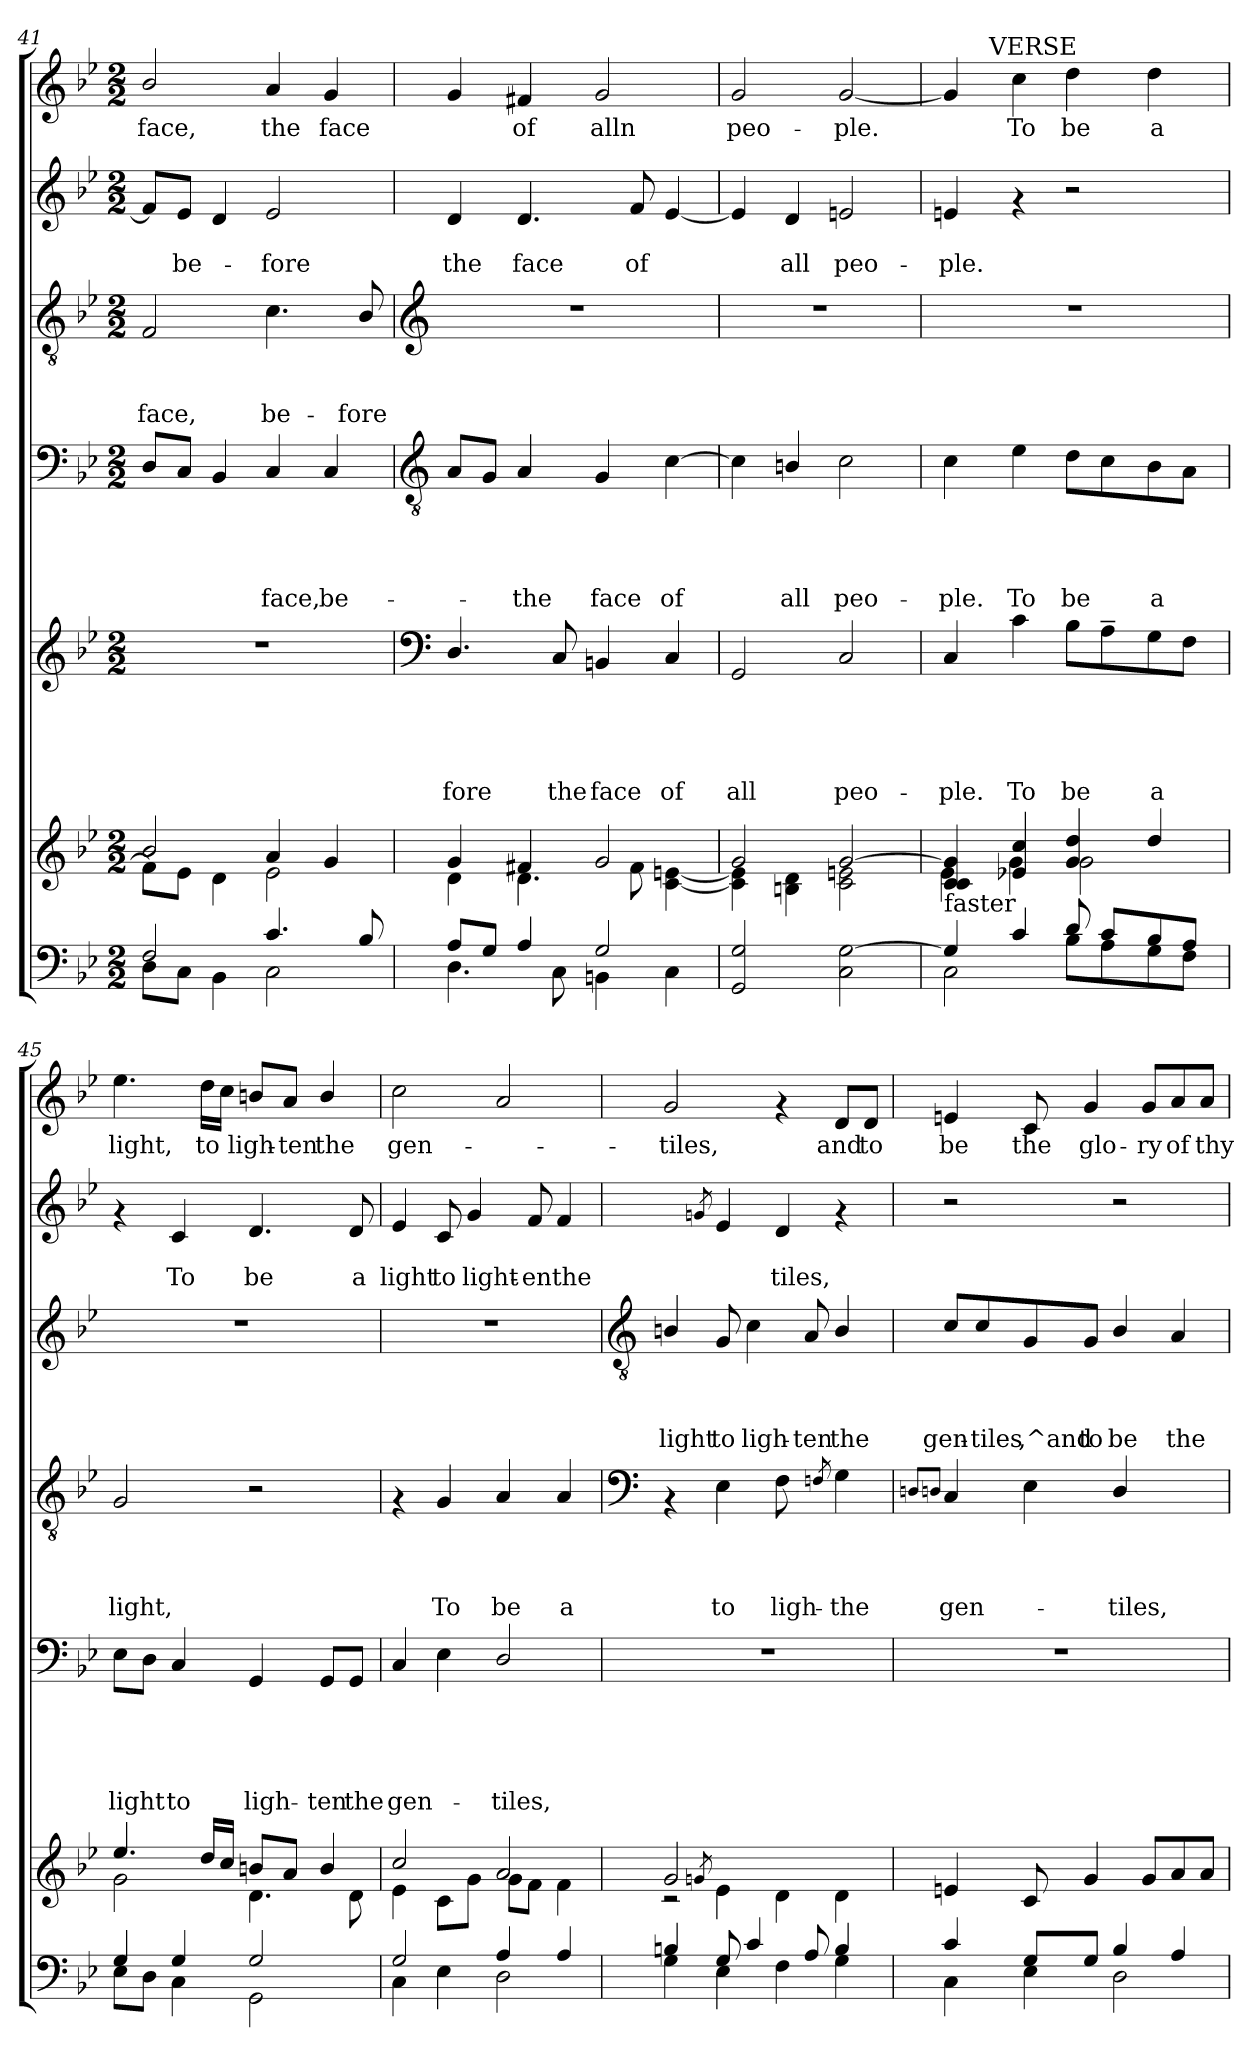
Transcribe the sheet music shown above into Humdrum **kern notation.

**kern	**kern	**kern	**text	**text	**text	**text	**text	**kern	**text	**text	**text	**text	**kern	**text	**text	**text	**kern	**text	**text	**kern	**text
*part6	*part6	*part5	*part5	*part5	*part5	*part5	*part5	*part4	*part4	*part4	*part4	*part4	*part3	*part3	*part3	*part3	*part2	*part2	*part2	*part1	*part1
*staff7	*staff6	*staff5	*staff5	*staff5	*staff5	*staff5	*staff5	*staff4	*staff4	*staff4	*staff4	*staff4	*staff3	*staff3	*staff3	*staff3	*staff2	*staff2	*staff2	*staff1	*staff1
*clefF4	*clefG2	*clefG2	*	*	*	*	*	*clefF4	*	*	*	*	*clefGv2	*	*	*	*clefG2	*	*	*clefG2	*
*k[b-e-]	*k[b-e-]	*k[b-e-]	*	*	*	*	*	*k[b-e-]	*	*	*	*	*k[b-e-]	*	*	*	*k[b-e-]	*	*	*k[b-e-]	*
*B-:	*B-:	*B-:	*	*	*	*	*	*B-:	*	*	*	*	*B-:	*	*	*	*B-:	*	*	*B-:	*
*M2/2	*M2/2	*M2/2	*	*	*	*	*	*M2/2	*	*	*	*	*M2/2	*	*	*	*M2/2	*	*	*M2/2	*
=41	=41	=41	=41	=41	=41	=41	=41	=41	=41	=41	=41	=41	=41	=41	=41	=41	=41	=41	=41	=41	=41
*^	*^	*	*	*	*	*	*	*	*	*	*	*	*	*	*	*	*	*	*	*	*
!	!	!	!	!	!	!	!	!	!	!	!	!	!	!	!	!	!	!LO:LY:b	!	!	!	!	!LO:LY:b
2F/	8D\L	2b-/	8f\L]	1r	.	.	.	.	.	8D/L	.	.	.	.	2F/	.	.	face,	8f/L]	.	.	2b-/	face,
!	!	!	!	!	!	!	!	!	!	!	!	!	!	!	!	!	!	!	!	!	!LO:LY:b	!	!
.	8C\J	.	8e-\J	.	.	.	.	.	.	8C/J	.	.	.	.	.	.	.	.	8e-/J	.	be-	.	.
.	4BB-\	.	4d\	.	.	.	.	.	.	4BB-/	.	.	.	.	.	.	.	.	4d/	.	.	.	.
!	!	!	!	!	!	!	!	!	!	!	!	!	!	!LO:LY:b	!	!	!	!LO:LY:b	!	!	!LO:LY:b	!	!LO:LY:b
4.c/	2C\	4a/	2e-\	.	.	.	.	.	.	4C/	.	.	.	face,	4.c\	.	.	be-	2e-/	.	-fore	4a/	the
!	!	!	!	!	!	!	!	!	!	!	!	!	!	!LO:LY:b	!	!	!	!	!	!	!	!	!LO:LY:b
.	.	4g/	.	.	.	.	.	.	.	4C/	.	.	.	be-	.	.	.	.	.	.	.	4g/	face
!	!	!	!	!	!	!	!	!	!	!	!	!	!	!	!	!	!	!LO:LY:b	!	!	!	!	!
8B-/	.	.	.	.	.	.	.	.	.	.	.	.	.	.	8B-/	.	.	-fore	.	.	.	.	.
!!LO:PB:g=z
=42	=42	=42	=42	=42	=42	=42	=42	=42	=42	=42	=42	=42	=42	=42	=42	=42	=42	=42	=42	=42	=42	=42	=42
*	*	*	*	*clefF4	*	*	*	*	*	*clefGv2	*	*	*	*	*clefG2	*	*	*	*	*	*	*	*
!	!	!	!	!	!	!	!	!	!LO:LY:b	!	!	!	!	!	!	!	!	!	!	!	!LO:LY:b	!	!
8A/L	4.D\	4g/	4d\	4.D/	.	.	.	.	fore	8A/L	.	.	.	.	1r	.	.	.	4d/	.	the	4g/	.
8G/J	.	.	.	.	.	.	.	.	.	8G/J	.	.	.	.	.	.	.	.	.	.	.	.	.
!	!	!	!	!	!	!	!	!	!	!	!	!	!	!LO:LY:b	!	!	!	!	!	!	!LO:LY:b	!	!LO:LY:b
4A/	.	4f#X/	4.d\	.	.	.	.	.	.	4A/	.	.	.	-the	.	.	.	.	4.d/	.	face	4f#X/	of
!	!	!	!	!	!	!	!	!	!LO:LY:b	!	!	!	!	!	!	!	!	!	!	!	!	!	!
.	8C\	.	.	8C/	.	.	.	.	the	.	.	.	.	.	.	.	.	.	.	.	.	.	.
!	!	!	!	!	!	!	!	!	!LO:LY:b	!	!	!	!	!LO:LY:b	!	!	!	!	!	!	!	!	!LO:LY:b
2G/	4BBn\	2g/	.	4BBn/	.	.	.	.	face	4G/	.	.	.	face	.	.	.	.	.	.	.	2g/	alln
!	!	!	!	!	!	!	!	!	!	!	!	!	!	!	!	!	!	!	!	!	!LO:LY:b	!	!
.	.	.	8f#\	.	.	.	.	.	.	.	.	.	.	.	.	.	.	.	8f/	.	of	.	.
!	!	!	!	!	!	!	!	!	!LO:LY:b	!	!	!	!	!LO:LY:b	!	!	!	!	!	!	!	!	!
.	4C\	.	[<4c\ [<4en\	4C/	.	.	.	.	of	[>4c\	.	.	.	of	.	.	.	.	[<4e-/	.	.	.	.
=43	=43	=43	=43	=43	=43	=43	=43	=43	=43	=43	=43	=43	=43	=43	=43	=43	=43	=43	=43	=43	=43	=43	=43
!	!	!	!	!	!	!	!	!	!LO:LY:b	!	!	!	!	!	!	!	!	!	!	!	!	!	!LO:LY:b
*v	*v	*	*	*	*	*	*	*	*	*	*	*	*	*	*	*	*	*	*	*	*	*	*
2GG/ 2G/	2g/	4c\] 4e\]	2GG/	.	.	.	.	all	4c\]	.	.	.	.	1r	.	.	.	4e-/]	.	.	2g/	peo-
!	!	!	!	!	!	!	!	!	!	!	!	!	!LO:LY:b	!	!	!	!	!	!	!LO:LY:b	!	!
.	.	4Bn\ 4d\	.	.	.	.	.	.	4Bn/	.	.	.	all	.	.	.	.	4d/	.	all	.	.
!	!	!	!	!	!	!	!	!LO:LY:b	!	!	!	!	!LO:LY:b	!	!	!	!	!	!	!LO:LY:b	!	!LO:LY:b
2C\ [>2G\	[>2g/	2c\ 2en\	2C/	.	.	.	.	peo-	2c\	.	.	.	peo-	.	.	.	.	2en/	.	peo-	[<2g/	-ple.
=44	=44	=44	=44	=44	=44	=44	=44	=44	=44	=44	=44	=44	=44	=44	=44	=44	=44	=44	=44	=44	=44	=44
*^	*	*^	*	*	*	*	*	*	*	*	*	*	*	*	*	*	*	*	*	*	*	*
!LO:TX:a:t=faster	!	!	!	!	!	!	!	!	!	!	!	!	!	!	!	!	!	!	!	!	!	!	!	!
!	!	!	!	!	!	!	!	!	!	!LO:LY:b	!	!	!	!	!LO:LY:b	!	!	!	!	!	!	!LO:LY:b	!	!
*	*	*	*	*	*	*	*	*	*	*	*	*	*	*	*	*	*	*	*	*	*	*	*^	*
4G/]	2C\	4c/ 4c/ 4g/]	4e-\	2ryy	4C/	.	.	.	.	-ple.	4c\	.	.	.	-ple.	1r	.	.	.	4en/	.	-ple.	4g/]	8.ryy	.
!	!	!	!	!	!	!	!	!	!	!	!	!	!	!	!	!	!	!	!	!	!	!	!	!LO:TX:a:t=VERSE	!
.	.	.	.	.	.	.	.	.	.	.	.	.	.	.	.	.	.	.	.	.	.	.	.	2ryy	.
!	!	!	!	!	!	!	!	!	!	!LO:LY:b	!	!	!	!	!LO:LY:b	!	!	!	!	!	!	!	!	!	!LO:LY:b
4c/	.	4e-X/ 4cc/	4g\	.	4c\	.	.	.	.	To	4e-\	.	.	.	To	.	.	.	.	4rf	.	.	4cc\	.	To
!	!	!	!	!	!	!	!	!	!	!LO:LY:b	!	!	!	!	!LO:LY:b	!	!	!	!	!	!	!	!	!	!LO:LY:b
8d/	8B-\L	4g/ 4dd/	2ryy	2g\	8B-\L	.	.	.	.	be	8d\L	.	.	.	be	.	.	.	.	2r	.	.	4dd\	.	be
8c/L	8A\	.	.	.	8A~>\	.	.	.	.	.	8c\	.	.	.	.	.	.	.	.	.	.	.	.	.	.
.	.	.	.	.	.	.	.	.	.	.	.	.	.	.	.	.	.	.	.	.	.	.	.	4ryy	.
!	!	!	!	!	!	!	!	!	!	!LO:LY:b	!	!	!	!	!LO:LY:b	!	!	!	!	!	!	!	!	!	!LO:LY:b
8B-/	8G\	4dd/	.	.	8G\	.	.	.	.	a	8B-\	.	.	.	a	.	.	.	.	.	.	.	4dd\	.	a
8A/J	8F\J	.	.	.	8F\J	.	.	.	.	.	8A\J	.	.	.	.	.	.	.	.	.	.	.	.	.	.
.	.	.	.	.	.	.	.	.	.	.	.	.	.	.	.	.	.	.	.	.	.	.	.	16ryy	.
=45	=45	=45	=45	=45	=45	=45	=45	=45	=45	=45	=45	=45	=45	=45	=45	=45	=45	=45	=45	=45	=45	=45	=45	=45	=45
!	!	!	!	!	!	!	!	!	!	!LO:LY:b	!	!	!	!	!LO:LY:b	!	!	!	!	!	!	!	!	!	!LO:LY:b
*	*	*	*v	*v	*	*	*	*	*	*	*	*	*	*	*	*	*	*	*	*	*	*	*v	*v	*
4G/	8E-\L	4.ee-/	2g\	8E-\L	.	.	.	.	light	2G/	.	.	.	light,	1r	.	.	.	4rf	.	.	4.ee-\	light,
.	8D\J	.	.	8D\J	.	.	.	.	.	.	.	.	.	.	.	.	.	.	.	.	.	.	.
!	!	!	!	!	!	!	!	!	!LO:LY:b	!	!	!	!	!	!	!	!	!	!	!	!LO:LY:b	!	!
4G/	4C\	.	.	4C/	.	.	.	.	to	.	.	.	.	.	.	.	.	.	4c/	.	To	.	.
!	!	!	!	!	!	!	!	!	!	!	!	!	!	!	!	!	!	!	!	!	!	!	!LO:LY:b
.	.	16dd/LL	.	.	.	.	.	.	.	.	.	.	.	.	.	.	.	.	.	.	.	16dd\LL	to
.	.	16cc/JJ	.	.	.	.	.	.	.	.	.	.	.	.	.	.	.	.	.	.	.	16cc\JJ	.
!	!	!	!	!	!	!	!	!	!LO:LY:b	!	!	!	!	!	!	!	!	!	!	!	!LO:LY:b	!	!LO:LY:b
2G/	2GG\	8bn/L	4.d\	4GG/	.	.	.	.	ligh-	2r	.	.	.	.	.	.	.	.	4.d/	.	be	8bn/L	ligh-
!	!	!	!	!	!	!	!	!	!	!	!	!	!	!	!	!	!	!	!	!	!	!	!LO:LY:b
.	.	8a/J	.	.	.	.	.	.	.	.	.	.	.	.	.	.	.	.	.	.	.	8a/J	-ten
!	!	!	!	!	!	!	!	!	!LO:LY:b	!	!	!	!	!	!	!	!	!	!	!	!	!	!LO:LY:b
.	.	4b/	.	8GG/L	.	.	.	.	-ten	.	.	.	.	.	.	.	.	.	.	.	.	4b/	the
!	!	!	!	!	!	!	!	!	!LO:LY:b	!	!	!	!	!	!	!	!	!	!	!	!LO:LY:b	!	!
.	.	.	8d\	8GG/J	.	.	.	.	the	.	.	.	.	.	.	.	.	.	8d/	.	a	.	.
=46	=46	=46	=46	=46	=46	=46	=46	=46	=46	=46	=46	=46	=46	=46	=46	=46	=46	=46	=46	=46	=46	=46	=46
!	!	!	!	!	!	!	!	!	!LO:LY:b	!	!	!	!	!	!	!	!	!	!	!	!LO:LY:b	!	!LO:LY:b
2G/	4C\	2cc/	4e-\	4C/	.	.	.	.	gen-	4rF	.	.	.	.	1r	.	.	.	4e-/	.	light	2cc\	gen-
!	!	!	!	!	!	!	!	!	!	!	!	!	!	!LO:LY:b	!	!	!	!	!	!	!LO:LY:b	!	!
.	4E-\	.	8c\L	4E-\	.	.	.	.	.	4G/	.	.	.	To	.	.	.	.	8c/	.	to	.	.
!	!	!	!	!	!	!	!	!	!	!	!	!	!	!	!	!	!	!	!	!	!LO:LY:b	!	!
.	.	.	8g\J	.	.	.	.	.	.	.	.	.	.	.	.	.	.	.	4g/	.	light-	.	.
!	!	!	!	!	!	!	!	!	!LO:LY:b	!	!	!	!	!LO:LY:b	!	!	!	!	!	!	!	!	!
4A/	2D\	2a/	8g\L	2D/	.	.	.	.	-tiles,	4A/	.	.	.	be	.	.	.	.	.	.	.	2a/	.
!	!	!	!	!	!	!	!	!	!	!	!	!	!	!	!	!	!	!	!	!	!LO:LY:b	!	!
.	.	.	8f\J	.	.	.	.	.	.	.	.	.	.	.	.	.	.	.	8f/	.	-en	.	.
!	!	!	!	!	!	!	!	!	!	!	!	!	!	!LO:LY:b	!	!	!	!	!	!	!LO:LY:b	!	!
4A/	.	.	4f\	.	.	.	.	.	.	4A/	.	.	.	a	.	.	.	.	4f/	.	the	.	.
*	*	*v	*v	*	*	*	*	*	*	*	*	*	*	*	*	*	*	*	*	*	*	*	*
!!LO:PB:g=z
=47	=47	=47	=47	=47	=47	=47	=47	=47	=47	=47	=47	=47	=47	=47	=47	=47	=47	=47	=47	=47	=47	=47
*	*	*	*	*	*	*	*	*	*clefF4	*	*	*	*	*clefGv2	*	*	*	*	*	*	*	*
*	*	*^	*	*	*	*	*	*	*	*	*	*	*	*	*	*	*	*	*	*	*	*
*	*	*	*^	*	*	*	*	*	*	*	*	*	*	*	*	*	*	*	*	*	*	*	*
!	!	!	!	!	!	!	!	!	!	!	!	!	!	!	!	!	!	!	!LO:LY:b	!	!	!	!	!LO:LY:b
4Bn/	4G\	2g/	2rc	4ryy	1r	.	.	.	.	.	4rAA	.	.	.	.	4Bn/	.	.	light	4ryy	.	.	2g/	-tiles,
.	.	.	.	8qgn/	.	.	.	.	.	.	.	.	.	.	.	.	.	.	.	8qgn/	.	.	.	.
!	!	!	!	!	!	!	!	!	!	!	!	!	!	!	!LO:LY:b	!	!	!	!LO:LY:b	!	!	!	!	!
8G/	4E-\	.	.	4e-\	.	.	.	.	.	.	4E-\	.	.	.	to	8G/	.	.	to	4e-/	.	.	.	.
!	!	!	!	!	!	!	!	!	!	!	!	!	!	!	!	!	!	!	!LO:LY:b	!	!	!	!	!
4c/	.	.	.	.	.	.	.	.	.	.	.	.	.	.	.	4c\	.	.	ligh-	.	.	.	.	.
!	!	!	!	!	!	!	!	!	!	!	!	!	!	!	!LO:LY:b	!	!	!	!	!	!	!LO:LY:b	!	!
.	4F\	2ryy	2ryy	4d\	.	.	.	.	.	.	8F\	.	.	.	ligh-	.	.	.	.	4d/	.	tiles,	4rf	.
!	!	!	!	!	!	!	!	!	!	!	!	!	!	!	!	!	!	!	!LO:LY:b	!	!	!	!	!
8A/	.	.	.	.	.	.	.	.	.	.	8ryy	.	.	.	.	8A/	.	.	-ten	.	.	.	.	.
.	.	.	.	.	.	.	.	.	.	.	8qFn/	.	.	.	.	.	.	.	.	.	.	.	.	.
!	!	!	!	!	!	!	!	!	!	!	!	!	!	!	!LO:LY:b	!	!	!	!LO:LY:b	!	!	!	!	!LO:LY:b
4B/	4G\	.	.	4d\	.	.	.	.	.	.	4G\	.	.	.	-the	4B/	.	.	the	4rf	.	.	8d/L	and
!	!	!	!	!	!	!	!	!	!	!	!	!	!	!	!	!	!	!	!	!	!	!	!	!LO:LY:b
.	.	.	.	.	.	.	.	.	.	.	.	.	.	.	.	.	.	.	.	.	.	.	8d/J	to
*	*	*v	*v	*v	*	*	*	*	*	*	*	*	*	*	*	*	*	*	*	*	*	*	*	*
=48	=48	=48	=48	=48	=48	=48	=48	=48	=48	=48	=48	=48	=48	=48	=48	=48	=48	=48	=48	=48	=48	=48
.	.	.	.	.	.	.	.	.	8qDn/L	.	.	.	.	.	.	.	.	.	.	.	.	.
.	.	.	.	.	.	.	.	.	8qDn/J	.	.	.	.	.	.	.	.	.	.	.	.	.
!	!	!	!	!	!	!	!	!	!	!	!	!	!LO:LY:b	!	!	!	!LO:LY:b	!	!	!	!	!LO:LY:b
4c/	4C\	4en/	1r	.	.	.	.	.	4C/	.	.	.	gen-	8c/L	.	.	gen-	2r	.	.	4en/	be
!	!	!	!	!	!	!	!	!	!	!	!	!	!	!	!	!	!LO:LY:b	!	!	!	!	!
.	.	.	.	.	.	.	.	.	.	.	.	.	.	8c/	.	.	-tiles	.	.	.	.	.
!	!	!	!	!	!	!	!	!	!	!	!	!	!	!	!	!	!LO:LY:b	!	!	!	!	!LO:LY:b
8G/L	4E-\	8c/	.	.	.	.	.	.	4E-\	.	.	.	.	8G/	.	.	,^and	.	.	.	8c/	the
!	!	!	!	!	!	!	!	!	!	!	!	!	!	!	!	!	!LO:LY:b	!	!	!	!	!LO:LY:b
8G/J	.	4g/	.	.	.	.	.	.	.	.	.	.	.	8G/J	.	.	to	.	.	.	4g/	glo-
!	!	!	!	!	!	!	!	!	!	!	!	!	!LO:LY:b	!	!	!	!LO:LY:b	!	!	!	!	!
4B-/	2D\	.	.	.	.	.	.	.	4D/	.	.	.	-tiles,	4B-/	.	.	be	2r	.	.	.	.
!	!	!	!	!	!	!	!	!	!	!	!	!	!	!	!	!	!	!	!	!	!	!LO:LY:b
.	.	8g/L	.	.	.	.	.	.	.	.	.	.	.	.	.	.	.	.	.	.	8g/L	-ry
!	!	!	!	!	!	!	!	!	!	!	!	!	!	!	!	!	!LO:LY:b	!	!	!	!	!LO:LY:b
4A/	.	8a/	.	.	.	.	.	.	4ryy	.	.	.	.	4A/	.	.	the	.	.	.	8a/	of
!	!	!	!	!	!	!	!	!	!	!	!	!	!	!	!	!	!	!	!	!	!	!LO:LY:b
.	.	8a/J	.	.	.	.	.	.	.	.	.	.	.	.	.	.	.	.	.	.	8a/J	thy
*v	*v	*	*	*	*	*	*	*	*	*	*	*	*	*	*	*	*	*	*	*	*	*
=	=	=	=	=	=	=	=	=	=	=	=	=	=	=	=	=	=	=	=	=	=
*-	*-	*-	*-	*-	*-	*-	*-	*-	*-	*-	*-	*-	*-	*-	*-	*-	*-	*-	*-	*-	*-
